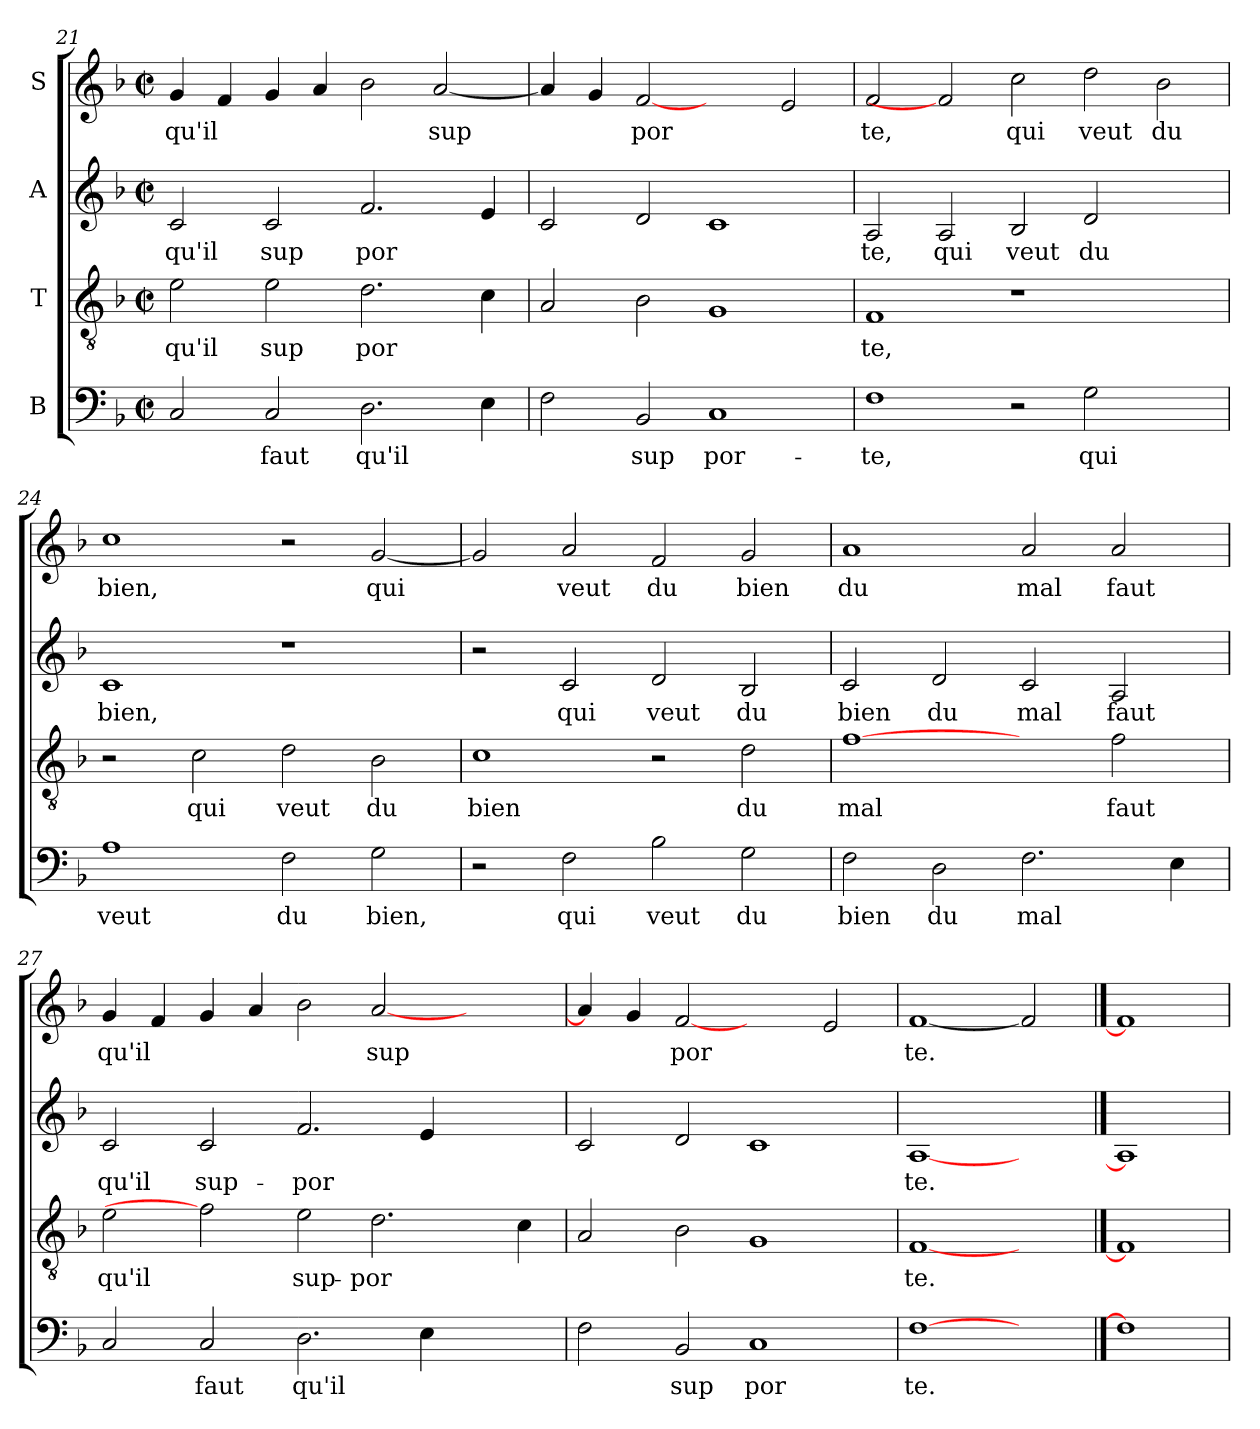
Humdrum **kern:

**kern	**text	**kern	**text	**kern	**text	**kern	**text
*part4	*part4	*part3	*part3	*part2	*part2	*part1	*part1
*staff4	*staff4	*staff3	*staff3	*staff2	*staff2	*staff1	*staff1
*I"B	*	*I"T	*	*I"A	*	*I"S	*
*clefF4	*	*clefGv2	*	*clefG2	*	*clefG2	*
*k[b-]	*	*k[b-]	*	*k[b-]	*	*k[b-]	*
*F:	*	*F:	*	*F:	*	*F:	*
*M2/2	*	*M2/2	*	*M2/2	*	*M2/2	*
*met(c|)	*	*met(c|)	*	*met(c|)	*	*met(c|)	*
=21	=21	=21	=21	=21	=21	=21	=21
!	!LO:LY:b:cj	!	!LO:LY:b:cj	!	!LO:LY:b:cj	!	!LO:LY:b:cj
2C/	.	2e\	qu'il	2c/	qu'il	4g/	qu'il
!	!	!	!	!	!	!	!LO:LY:b:cj
.	.	.	.	.	.	4f/	.
!	!LO:LY:b:cj	!	!LO:LY:b:cj	!	!LO:LY:b:cj	!	!LO:LY:b:cj
2C/	faut	2e\	sup	2c/	sup	4g/	.
!	!	!	!	!	!	!	!LO:LY:b:cj
.	.	.	.	.	.	4a/	.
!	!LO:LY:b:cj	!	!LO:LY:b:cj	!	!LO:LY:b:cj	!	!LO:LY:b:cj
2.D\	qu'il	2.d\	por	2.f/	por	2b-\	.
!	!	!	!	!	!	!	!LO:LY:b:cj
.	.	.	.	.	.	[<2a/	sup
!	!LO:LY:b:cj	!	!LO:LY:b:cj	!	!LO:LY:b:cj	!	!
4E\	.	4c\	.	4e/	.	.	.
=22	=22	=22	=22	=22	=22	=22	=22
!	!LO:LY:b:cj	!	!LO:LY:b:cj	!	!LO:LY:b:cj	!	!LO:LY:b:cj
2F\	.	2A/	.	2c/	.	4a/]	.
!	!	!	!	!	!	!	!LO:LY:b:cj
.	.	.	.	.	.	4g/	.
!	!LO:LY:b:cj	!	!LO:LY:b:cj	!	!LO:LY:b:cj	!	!LO:LY:b:cj
2BB-/	sup	2B-\	.	2d/	.	[2f	por
!	!LO:LY:b:cj	!	!LO:LY:b:cj	!	!LO:LY:b:cj	!	!
1C	por-	1G	.	1c	.	2ryy	.
!	!	!	!	!	!	!	!LO:LY:b:cj
.	.	.	.	.	.	2e/	.
=23	=23	=23	=23	=23	=23	=23	=23
!	!LO:LY:b:cj	!	!LO:LY:b:cj	!	!LO:LY:b:cj	!	!LO:LY:b:cj
1F	-te,	1F	te,	2A/	te,	2f/	te,
!	!	!	!	!	!LO:LY:b:cj	!	!
.	.	.	.	2A/	qui	2f]	.
!	!	!	!	!	!LO:LY:b:cj	!	!LO:LY:b:cj
2r	.	1r	.	2B-/	veut	2cc\	qui
!	!LO:LY:b:cj	!	!	!	!LO:LY:b:cj	!	!LO:LY:b:cj
2G\	qui	.	.	2d/	du	2dd\	veut
!	!	!	!	!	!	!	!LO:LY:b:cj
2ryy	.	2ryy	.	2ryy	.	2b-\	du
!!LO:LB:g=z
=24	=24	=24	=24	=24	=24	=24	=24
!	!LO:LY:b:cj	!	!	!	!LO:LY:b:cj	!	!LO:LY:b:cj
1A	veut	2r	.	1c	bien,	1cc	bien,
!	!	!	!LO:LY:b:cj	!	!	!	!
.	.	2c\	qui	.	.	.	.
!	!LO:LY:b:cj	!	!LO:LY:b:cj	!	!	!	!
2F\	du	2d\	veut	1r	.	2r	.
!	!LO:LY:b:cj	!	!LO:LY:b:cj	!	!	!	!LO:LY:b:cj
2G\	bien,	2B-\	du	.	.	[<2g/	qui
=25	=25	=25	=25	=25	=25	=25	=25
!	!	!	!LO:LY:b:cj	!	!	!	!LO:LY:b:cj
2r	.	1c	bien	2r	.	2g/]	.
!	!LO:LY:b:cj	!	!	!	!LO:LY:b:cj	!	!LO:LY:b:cj
2F\	qui	.	.	2c/	qui	2a/	veut
!	!LO:LY:b:cj	!	!	!	!LO:LY:b:cj	!	!LO:LY:b:cj
2B-\	veut	2r	.	2d/	veut	2f/	du
!	!LO:LY:b:cj	!	!LO:LY:b:cj	!	!LO:LY:b:cj	!	!LO:LY:b:cj
2G\	du	2d\	du	2B-/	du	2g/	bien
=26	=26	=26	=26	=26	=26	=26	=26
!	!LO:LY:b:cj	!	!LO:LY:b:cj	!	!LO:LY:b:cj	!	!LO:LY:b:cj
2F\	bien	[1f	mal	2c/	bien	1a	du
!	!LO:LY:b:cj	!	!	!	!LO:LY:b:cj	!	!
2D\	du	.	.	2d/	du	.	.
!	!LO:LY:b:cj	!	!	!	!LO:LY:b:cj	!	!LO:LY:b:cj
2.F\	mal	2ryy	.	2c/	mal	2a/	mal
!	!	!	!LO:LY:b:cj	!	!LO:LY:b:cj	!	!LO:LY:b:cj
.	.	2f\	faut	2A/	faut	2a/	faut
!	!LO:LY:b:cj	!	!	!	!	!	!
4E\	.	.	.	.	.	.	.
=27	=27	=27	=27	=27	=27	=27	=27
!	!LO:LY:b:cj	!	!LO:LY:b:cj	!	!LO:LY:b:cj	!	!LO:LY:b:cj
2C/	.	2e\	qu'il	2c/	qu'il	4g/	qu'il
!	!	!	!	!	!	!	!LO:LY:b:cj
.	.	.	.	.	.	4f/	.
!	!LO:LY:b:cj	!	!	!	!LO:LY:b:cj	!	!LO:LY:b:cj
2C/	faut	2f]	.	2c/	sup-	4g/	.
!	!	!	!	!	!	!	!LO:LY:b:cj
.	.	.	.	.	.	4a/	.
!	!LO:LY:b:cj	!	!LO:LY:b:cj	!	!LO:LY:b:cj	!	!LO:LY:b:cj
2.D\	qu'il	2e\	sup-	2.f/	-por-	2b-\	.
!	!	!	!LO:LY:b:cj	!	!	!	!LO:LY:b:cj
.	.	2.d\	-por-	.	.	[<2a/	sup
!	!LO:LY:b:cj	!	!	!	!LO:LY:b:cj	!	!
4E\	.	.	.	4e/	--	.	.
2ryy	.	.	.	2ryy	.	2ryy	.
!	!	!	!LO:LY:b:cj	!	!	!	!
.	.	4c\	--	.	.	.	.
=28	=28	=28	=28	=28	=28	=28	=28
!	!LO:LY:b:cj	!	!LO:LY:b:cj	!	!LO:LY:b:cj	!	!LO:LY:b:cj
2F\	.	2A/	--	2c/	--	4a/]	.
!	!	!	!	!	!	!	!LO:LY:b:cj
.	.	.	.	.	.	4g/	.
!	!LO:LY:b:cj	!	!LO:LY:b:cj	!	!LO:LY:b:cj	!	!LO:LY:b:cj
2BB-/	sup	2B-\	--	2d/	--	[2f	por
!	!LO:LY:b:cj	!	!LO:LY:b:cj	!	!LO:LY:b:cj	!	!
1C	por	1G	--	1c	--	2ryy	.
!	!	!	!	!	!	!	!LO:LY:b:cj
.	.	.	.	.	.	2e/	.
=29	=29	=29	=29	=29	=29	=29	=29
!	!LO:LY:b:cj	!	!LO:LY:b:cj	!	!LO:LY:b:cj	!	!LO:LY:b:cj
[1F	te.	[1F	-te.	[1A	-te.	[1f	te.
2ryy	.	2ryy	.	2ryy	.	2f]	.
==30	==30	==30	==30	==30	==30	==30	==30
1F]	.	1F]	.	1A]	.	1f]	.
=	=	=	=	=	=	=	=
*-	*-	*-	*-	*-	*-	*-	*-
